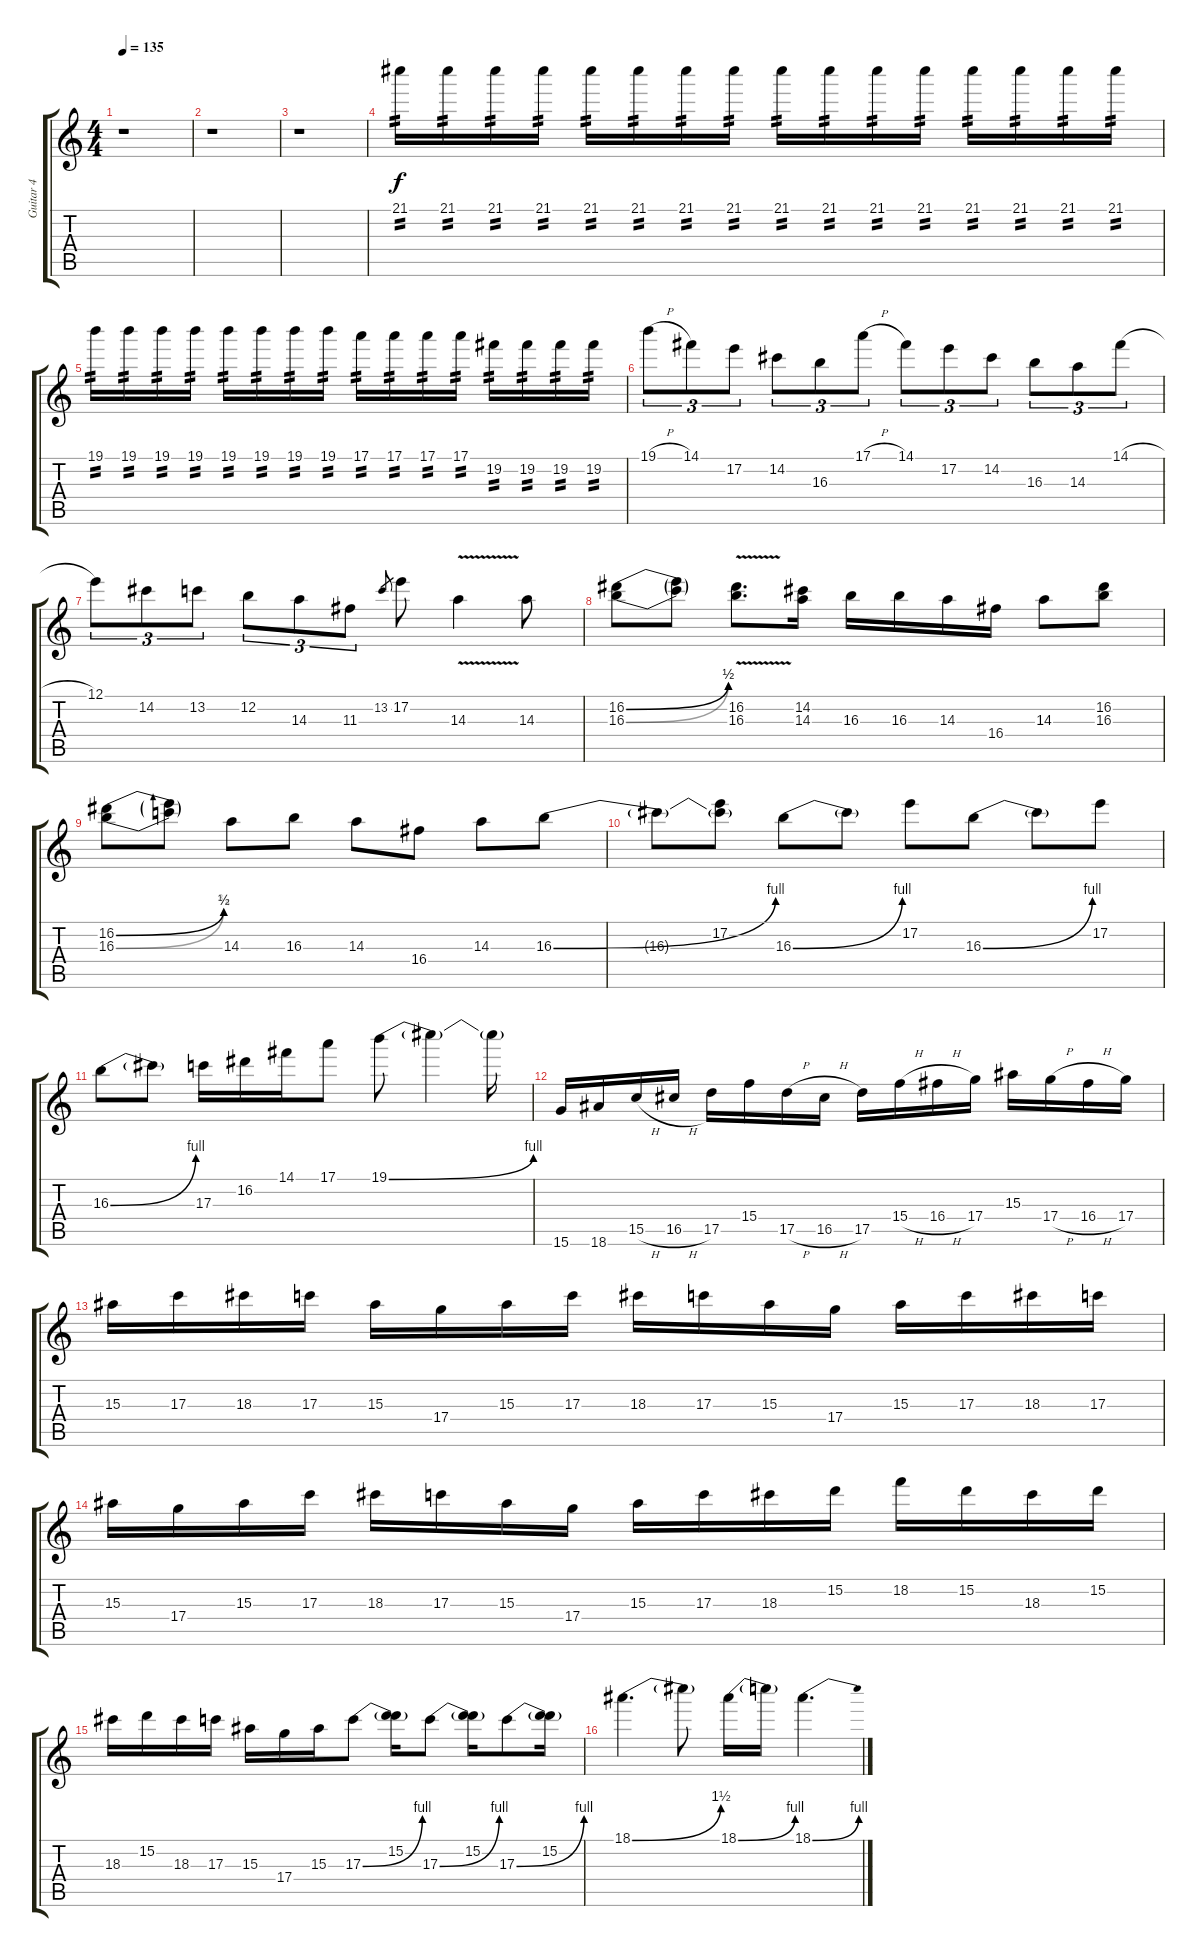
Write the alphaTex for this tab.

\track ("Guitar 4" "Guitar 4") {instrument acousticguitarsteel}
\staff {score tabs}
\tuning (E4 B3 G3 D3 A2 E2) {hide}
\ts (4 4)
\tempo 135
\clef g2
\ks c
r.1{dy f} |
r.1 |
r.1 |
21.1.16{tp 2 volume 14 balance 4} 21.1.16{tp 2} 21.1.16{tp 2} 21.1.16{tp 2} 21.1.16{tp 2} 21.1.16{tp 2} 21.1.16{tp 2} 21.1.16{tp 2} 21.1.16{tp 2} 21.1.16{tp 2} 21.1.16{tp 2} 21.1.16{tp 2} 21.1.16{tp 2} 21.1.16{tp 2} 21.1.16{tp 2} 21.1.16{tp 2} |
19.1.16{tp 2} 19.1.16{tp 2} 19.1.16{tp 2} 19.1.16{tp 2} 19.1.16{tp 2} 19.1.16{tp 2} 19.1.16{tp 2} 19.1.16{tp 2} 17.1.16{tp 2} 17.1.16{tp 2} 17.1.16{tp 2} 17.1.16{tp 2} 19.2.16{tp 2} 19.2.16{tp 2} 19.2.16{tp 2} 19.2.16{tp 2} |
19.1{h}.8{tu (3 2)} 14.1.8{tu (3 2)} 17.2.8{tu (3 2)} 14.2.8{tu (3 2)} 16.3.8{tu (3 2)} 17.1{h}.8{tu (3 2)} 14.1.8{tu (3 2)} 17.2.8{tu (3 2)} 14.2.8{tu (3 2)} 16.3.8{tu (3 2)} 14.3.8{tu (3 2)} 14.1{h}.8{tu (3 2)} |
12.1.8{tu (3 2)} 14.2.8{tu (3 2)} 13.2.8{tu (3 2)} 12.2.8{tu (3 2)} 14.3.8{tu (3 2)} 11.3.8{tu (3 2)} 13.2.8{gr} 17.2.8 14.3{v}.4 14.3.8 |
(16.2{be (bend 0 0 60 2)} 16.3{be (bend 0 0 60 2)}).8 (16.2{t} 16.3{t}).8 (16.2{v} 16.3{v}).8{d} (14.2 14.3).16 16.3.16 16.3.16 14.3.16 16.4.16 14.3.8 (16.2 16.3).8 |
(16.2{be (bend 0 0 60 2)} 16.3{be (bend 0 0 60 3)}).8 (16.2{t} 16.3{t}).8 14.3.8 16.3.8 14.3.8 16.4.8 14.3.8 16.3{be (bend 0 0 60 4)}.8 |
16.3{t}.8 (17.2 16.3{t}).8 16.3{be (bend 0 0 60 4)}.8 16.3{t}.8 17.2.8 16.3{be (bend 0 0 60 4)}.8 16.3{t}.8 17.2.8 |
16.3{be (bend 0 0 60 4)}.8 16.3{t}.8 17.3.16 16.2.16 14.1.16 17.1.8 19.1{be (bend 0 0 60 4)}.8 19.1{t}.4 19.1{t}.16 |
15.6.16 18.6.16 15.5{h}.16 16.5{h}.16 17.5.16 15.4.16 17.5{h}.16 16.5{h}.16 17.5.16 15.4{h}.16 16.4{h}.16 17.4.16 15.3.16 17.4{h}.16 16.4{h}.16 17.4.16 |
15.3.16 17.3.16 18.3.16 17.3.16 15.3.16 17.4.16 15.3.16 17.3.16 18.3.16 17.3.16 15.3.16 17.4.16 15.3.16 17.3.16 18.3.16 17.3.16 |
15.3.16 17.4.16 15.3.16 17.3.16 18.3.16 17.3.16 15.3.16 17.4.16 15.3.16 17.3.16 18.3.16 15.2.16 18.2.16 15.2.16 18.3.16 15.2.16 |
18.3.16 15.2.16 18.3.16 17.3.16 15.3.16 17.4.16 15.3.16 17.3{be (bend 0 0 60 4)}.8 (15.2 17.3{t}).16 17.3{be (bend 0 0 60 4)}.8 (15.2 17.3{t}).16 17.3{be (bend 0 0 60 4)}.8 (15.2 17.3{t}).16 |
18.1{be (bend 0 0 60 6)}.4{d} 18.1{t}.8 18.1{be (bend 0 0 60 4)}.16 18.1{t}.16 18.1{be (bend 0 0 60 4)}.4{d}
